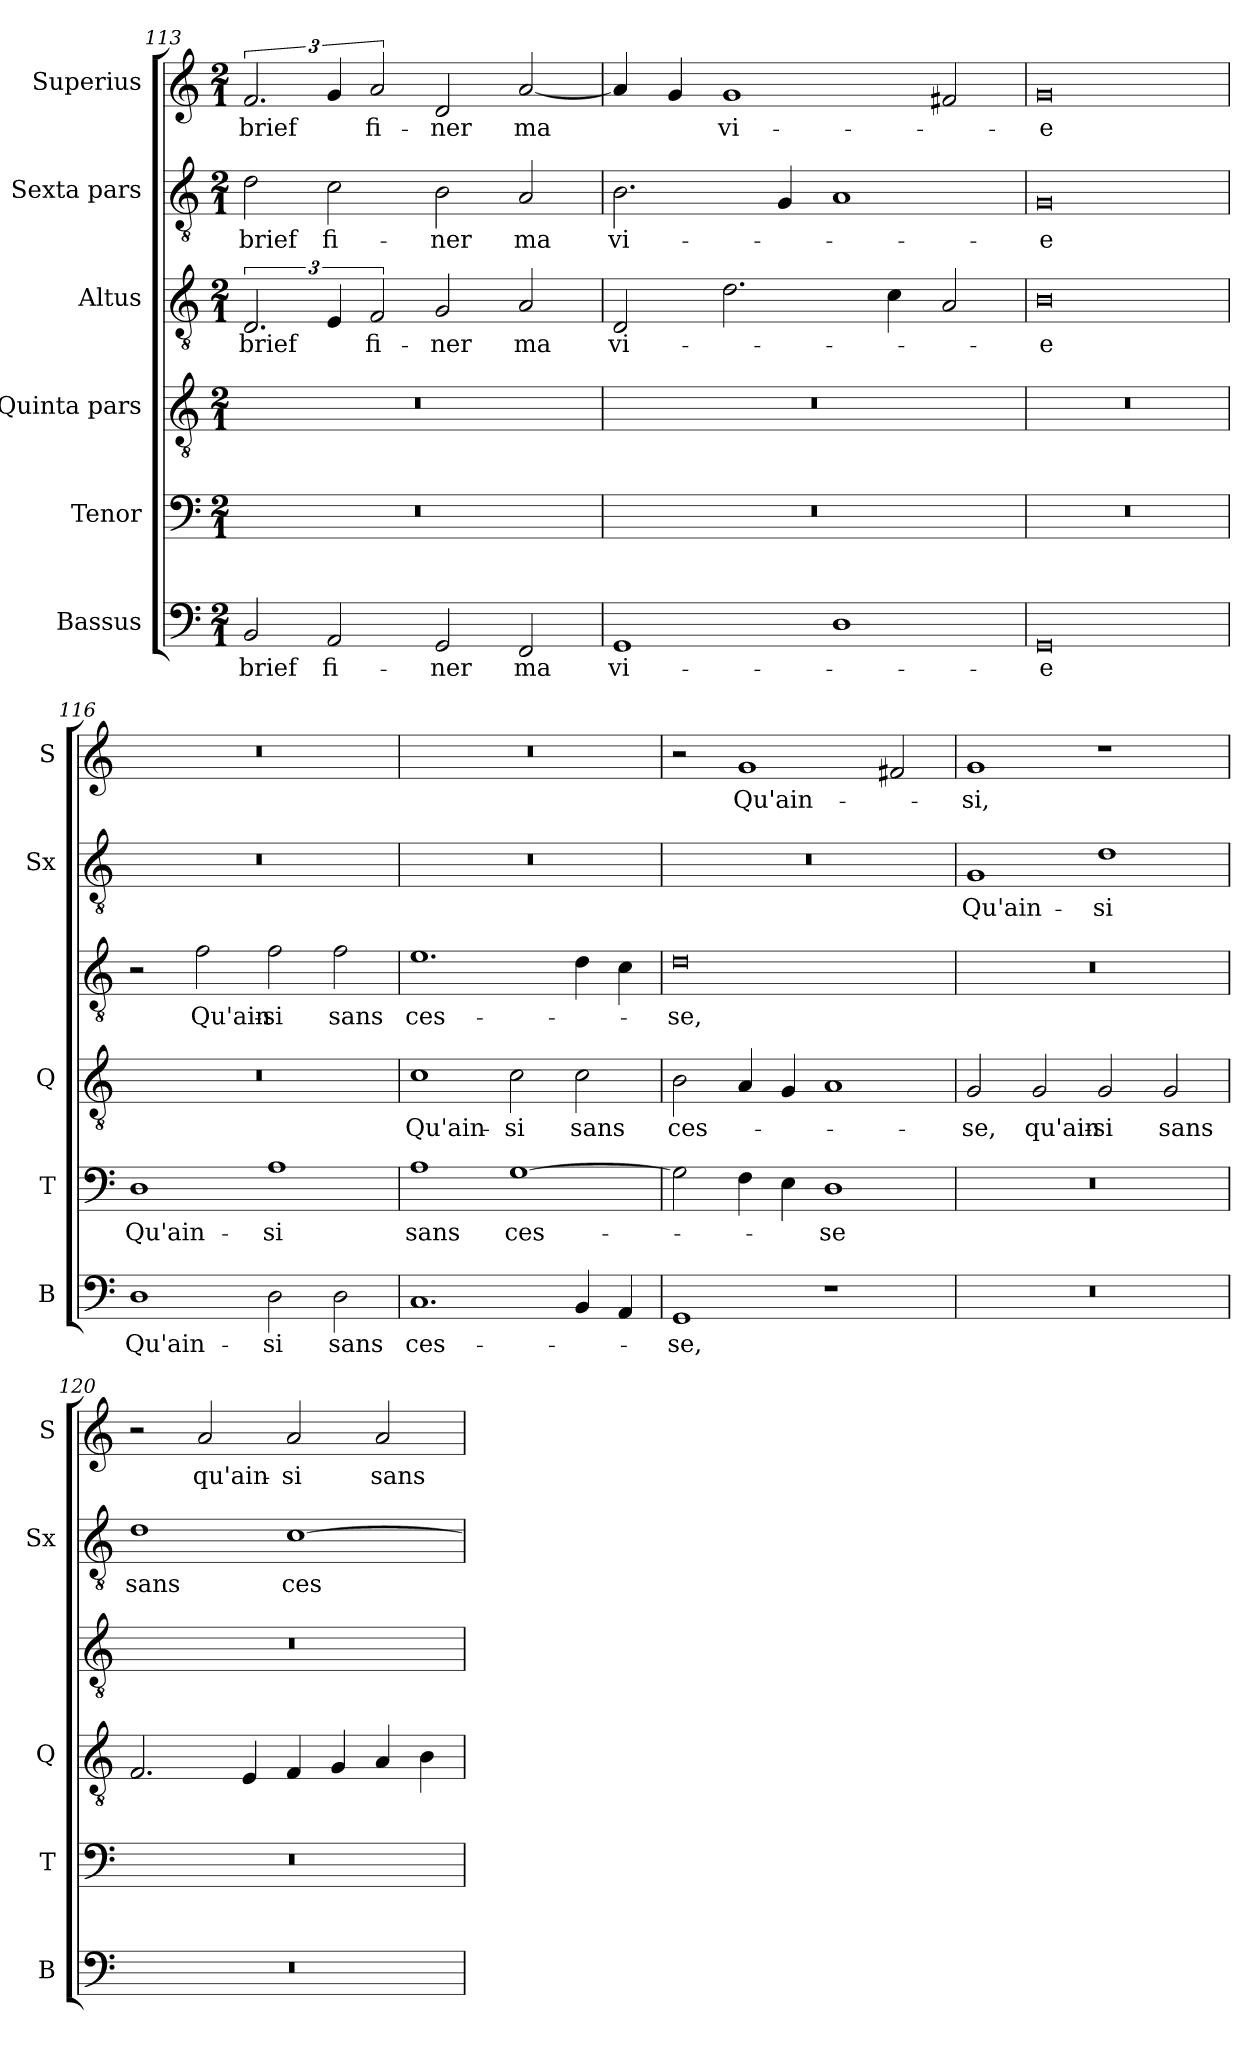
**kern	**text	**kern	**text	**kern	**text	**kern	**text	**kern	**text	**kern	**text
*part6	*part6	*part5	*part5	*part4	*part4	*part3	*part3	*part2	*part2	*part1	*part1
*staff6	*staff6	*staff5	*staff5	*staff4	*staff4	*staff3	*staff3	*staff2	*staff2	*staff1	*staff1
*I"Bassus	*	*I"Tenor	*	*I"Quinta pars	*	*I"Altus	*	*I"Sexta pars	*	*I"Superius	*
*I'B	*	*I'T	*	*I'Q	*	*	*	*I'Sx	*	*I'S	*
*clefF4	*	*clefF4	*	*clefGv2	*	*clefGv2	*	*clefGv2	*	*clefG2	*
*k[]	*	*k[]	*	*k[]	*	*k[]	*	*k[]	*	*k[]	*
*M2/1	*	*M2/1	*	*M2/1	*	*M2/1	*	*M2/1	*	*M2/1	*
=113	=113	=113	=113	=113	=113	=113	=113	=113	=113	=113	=113
2BB/	brief	0r	.	0r	.	3.D/	brief	2d\	brief	3.f/	brief
2AA/	fi-	.	.	.	.	6E/	.	2c\	fi-	6g/	.
.	.	.	.	.	.	3F/	fi-	.	.	3a/	fi-
2GG/	-ner	.	.	.	.	2G/	-ner	2B\	-ner	2d/	-ner
2FF/	ma	.	.	.	.	2A/	ma	2A/	ma	[2a/	ma
=114	=114	=114	=114	=114	=114	=114	=114	=114	=114	=114	=114
1GG	vi-	0r	.	0r	.	2D/	vi-	2.B\	vi-	4a/]	.
.	.	.	.	.	.	.	.	.	.	4g/	.
.	.	.	.	.	.	2.d\	.	.	.	1g	vi-
.	.	.	.	.	.	.	.	4G/	.	.	.
1D	.	.	.	.	.	.	.	1A	.	.	.
.	.	.	.	.	.	4c\	.	.	.	.	.
.	.	.	.	.	.	2A/	.	.	.	2f#X/	.
=115	=115	=115	=115	=115	=115	=115	=115	=115	=115	=115	=115
0GG	-e	0r	.	0r	.	0B	-e	0G	-e	0g	-e
=116	=116	=116	=116	=116	=116	=116	=116	=116	=116	=116	=116
1D	Qu'ain-	1D	Qu'ain-	0r	.	2r	.	0r	.	0r	.
.	.	.	.	.	.	2f\	Qu'ain-	.	.	.	.
2D\	-si	1A	-si	.	.	2f\	-si	.	.	.	.
2D\	sans	.	.	.	.	2f\	sans	.	.	.	.
=117	=117	=117	=117	=117	=117	=117	=117	=117	=117	=117	=117
1.C	ces-	1A	sans	1c	Qu'ain-	1.e	ces-	0r	.	0r	.
.	.	[1G	ces-	2c\	-si	.	.	.	.	.	.
4BB/	.	.	.	2c\	sans	4d\	.	.	.	.	.
4AA/	.	.	.	.	.	4c\	.	.	.	.	.
=118	=118	=118	=118	=118	=118	=118	=118	=118	=118	=118	=118
1GG	-se,	2G\]	.	2B\	ces-	0d	-se,	0r	.	2r	.
.	.	4F\	.	4A/	.	.	.	.	.	1g	Qu'ain-
.	.	4E\	.	4G/	.	.	.	.	.	.	.
1r	.	1D	-se	1A	.	.	.	.	.	.	.
.	.	.	.	.	.	.	.	.	.	2f#X/	.
=119	=119	=119	=119	=119	=119	=119	=119	=119	=119	=119	=119
0r	.	0r	.	2G/	-se,	0r	.	1G	Qu'ain-	1g	-si,
.	.	.	.	2G/	qu'ain-	.	.	.	.	.	.
.	.	.	.	2G/	-si	.	.	1d	-si	1r	.
.	.	.	.	2G/	sans	.	.	.	.	.	.
=120	=120	=120	=120	=120	=120	=120	=120	=120	=120	=120	=120
0r	.	0r	.	2.F/	.	0r	.	1d	sans	2r	.
.	.	.	.	.	.	.	.	.	.	2a/	qu'ain-
.	.	.	.	4E/	.	.	.	.	.	.	.
.	.	.	.	4F/	.	.	.	[1c	ces-	2a/	-si
.	.	.	.	4G/	.	.	.	.	.	.	.
.	.	.	.	4A/	.	.	.	.	.	2a/	sans
.	.	.	.	4B\	.	.	.	.	.	.	.
=	=	=	=	=	=	=	=	=	=	=	=
*-	*-	*-	*-	*-	*-	*-	*-	*-	*-	*-	*-
